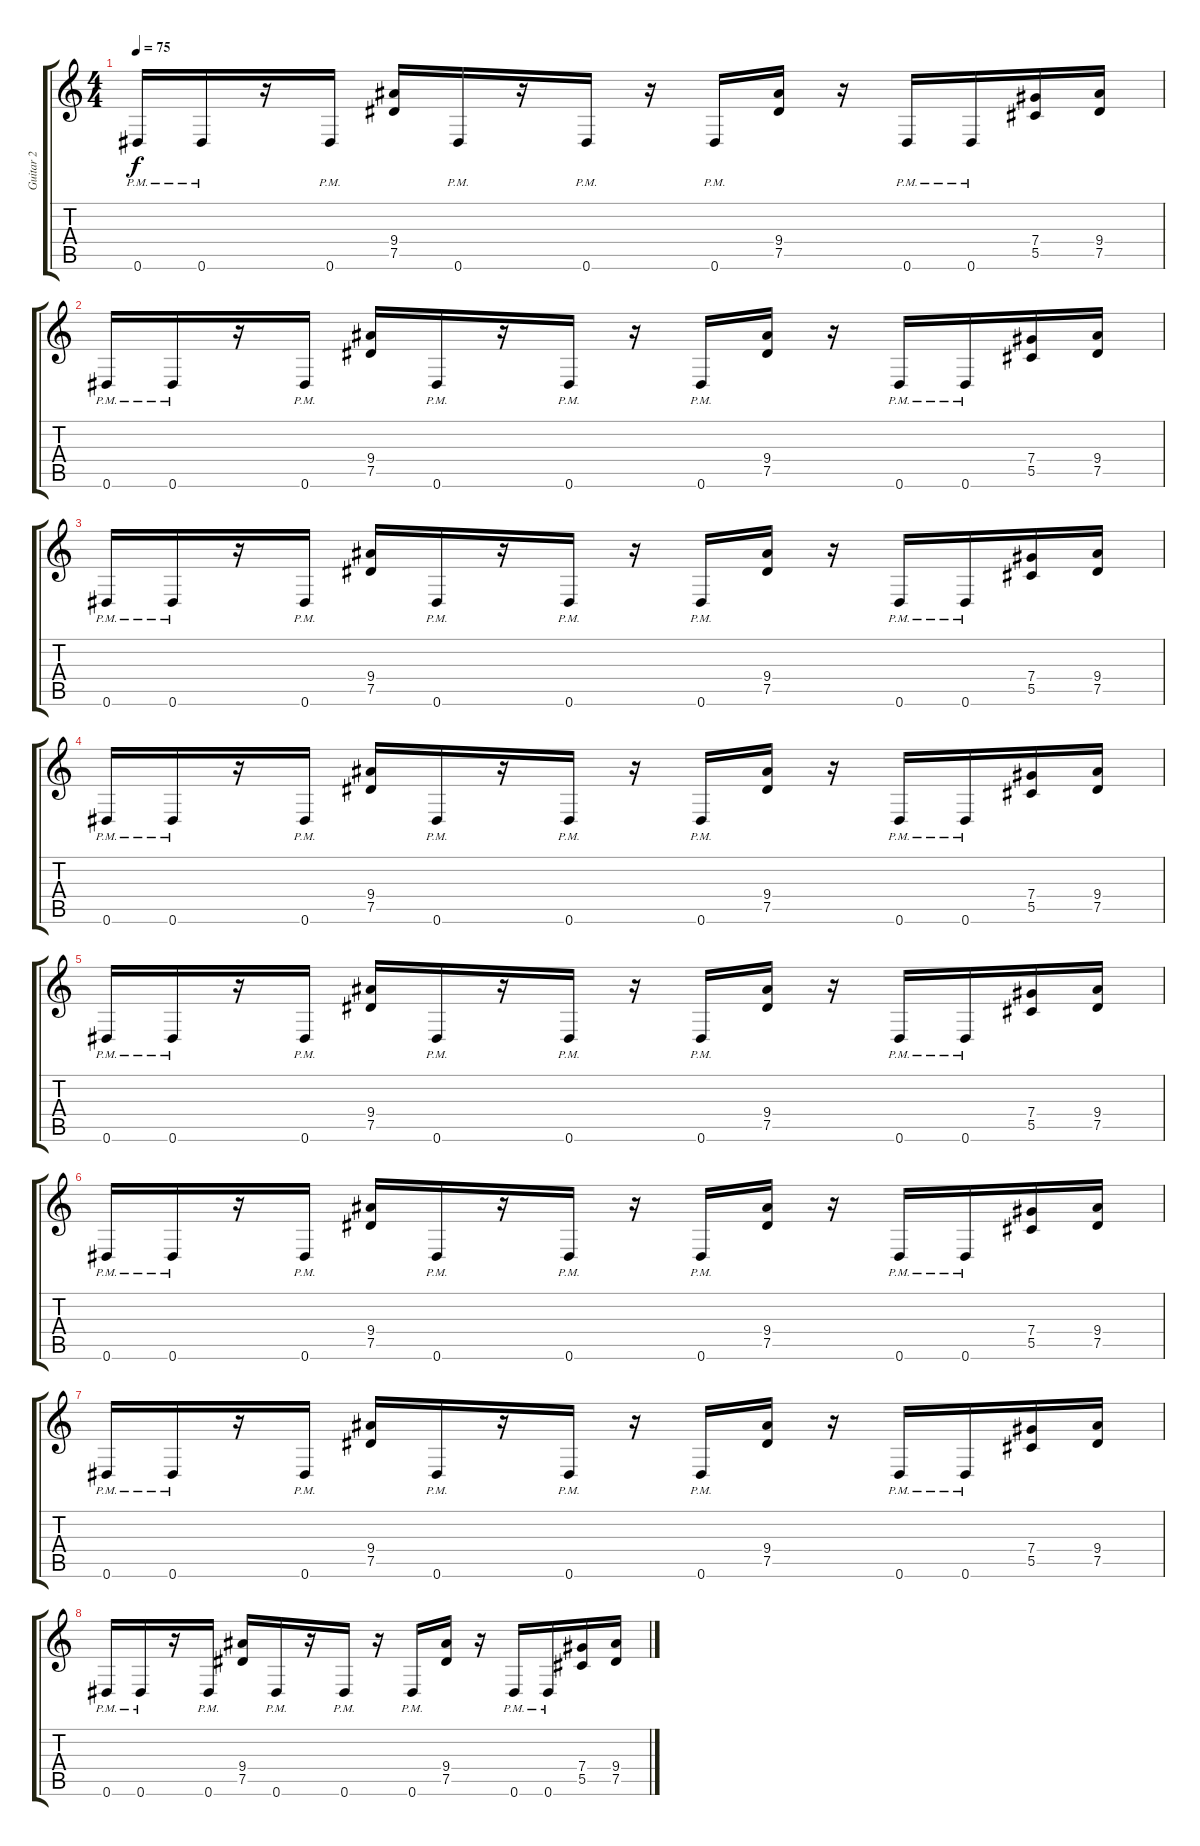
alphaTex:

\track ("Guitar 2" "Guitar 2") {instrument distortionguitar}
\staff {score tabs}
\tuning (Eb4 Bb3 Gb3 Db3 Ab2 Eb2) {hide}
\ts (4 4)
\tempo 75
\clef g2
\ks c
0.6{pm}.16{dy f} 0.6{pm}.16 r.16 0.6{pm}.16 (9.4 7.5).16 0.6{pm}.16 r.16 0.6{pm}.16 r.16 0.6{pm}.16 (9.4 7.5).16 r.16 0.6{pm}.16 0.6{pm}.16 (7.4 5.5).16 (9.4 7.5).16 |
0.6{pm}.16 0.6{pm}.16 r.16 0.6{pm}.16 (9.4 7.5).16 0.6{pm}.16 r.16 0.6{pm}.16 r.16 0.6{pm}.16 (9.4 7.5).16 r.16 0.6{pm}.16 0.6{pm}.16 (7.4 5.5).16 (9.4 7.5).16 |
0.6{pm}.16 0.6{pm}.16 r.16 0.6{pm}.16 (9.4 7.5).16 0.6{pm}.16 r.16 0.6{pm}.16 r.16 0.6{pm}.16 (9.4 7.5).16 r.16 0.6{pm}.16 0.6{pm}.16 (7.4 5.5).16 (9.4 7.5).16 |
0.6{pm}.16 0.6{pm}.16 r.16 0.6{pm}.16 (9.4 7.5).16 0.6{pm}.16 r.16 0.6{pm}.16 r.16 0.6{pm}.16 (9.4 7.5).16 r.16 0.6{pm}.16 0.6{pm}.16 (7.4 5.5).16 (9.4 7.5).16 |
0.6{pm}.16 0.6{pm}.16 r.16 0.6{pm}.16 (9.4 7.5).16 0.6{pm}.16 r.16 0.6{pm}.16 r.16 0.6{pm}.16 (9.4 7.5).16 r.16 0.6{pm}.16 0.6{pm}.16 (7.4 5.5).16 (9.4 7.5).16 |
0.6{pm}.16 0.6{pm}.16 r.16 0.6{pm}.16 (9.4 7.5).16 0.6{pm}.16 r.16 0.6{pm}.16 r.16 0.6{pm}.16 (9.4 7.5).16 r.16 0.6{pm}.16 0.6{pm}.16 (7.4 5.5).16 (9.4 7.5).16 |
0.6{pm}.16 0.6{pm}.16 r.16 0.6{pm}.16 (9.4 7.5).16 0.6{pm}.16 r.16 0.6{pm}.16 r.16 0.6{pm}.16 (9.4 7.5).16 r.16 0.6{pm}.16 0.6{pm}.16 (7.4 5.5).16 (9.4 7.5).16 |
0.6{pm}.16 0.6{pm}.16 r.16 0.6{pm}.16 (9.4 7.5).16 0.6{pm}.16 r.16 0.6{pm}.16 r.16 0.6{pm}.16 (9.4 7.5).16 r.16 0.6{pm}.16 0.6{pm}.16 (7.4 5.5).16 (9.4 7.5).16
